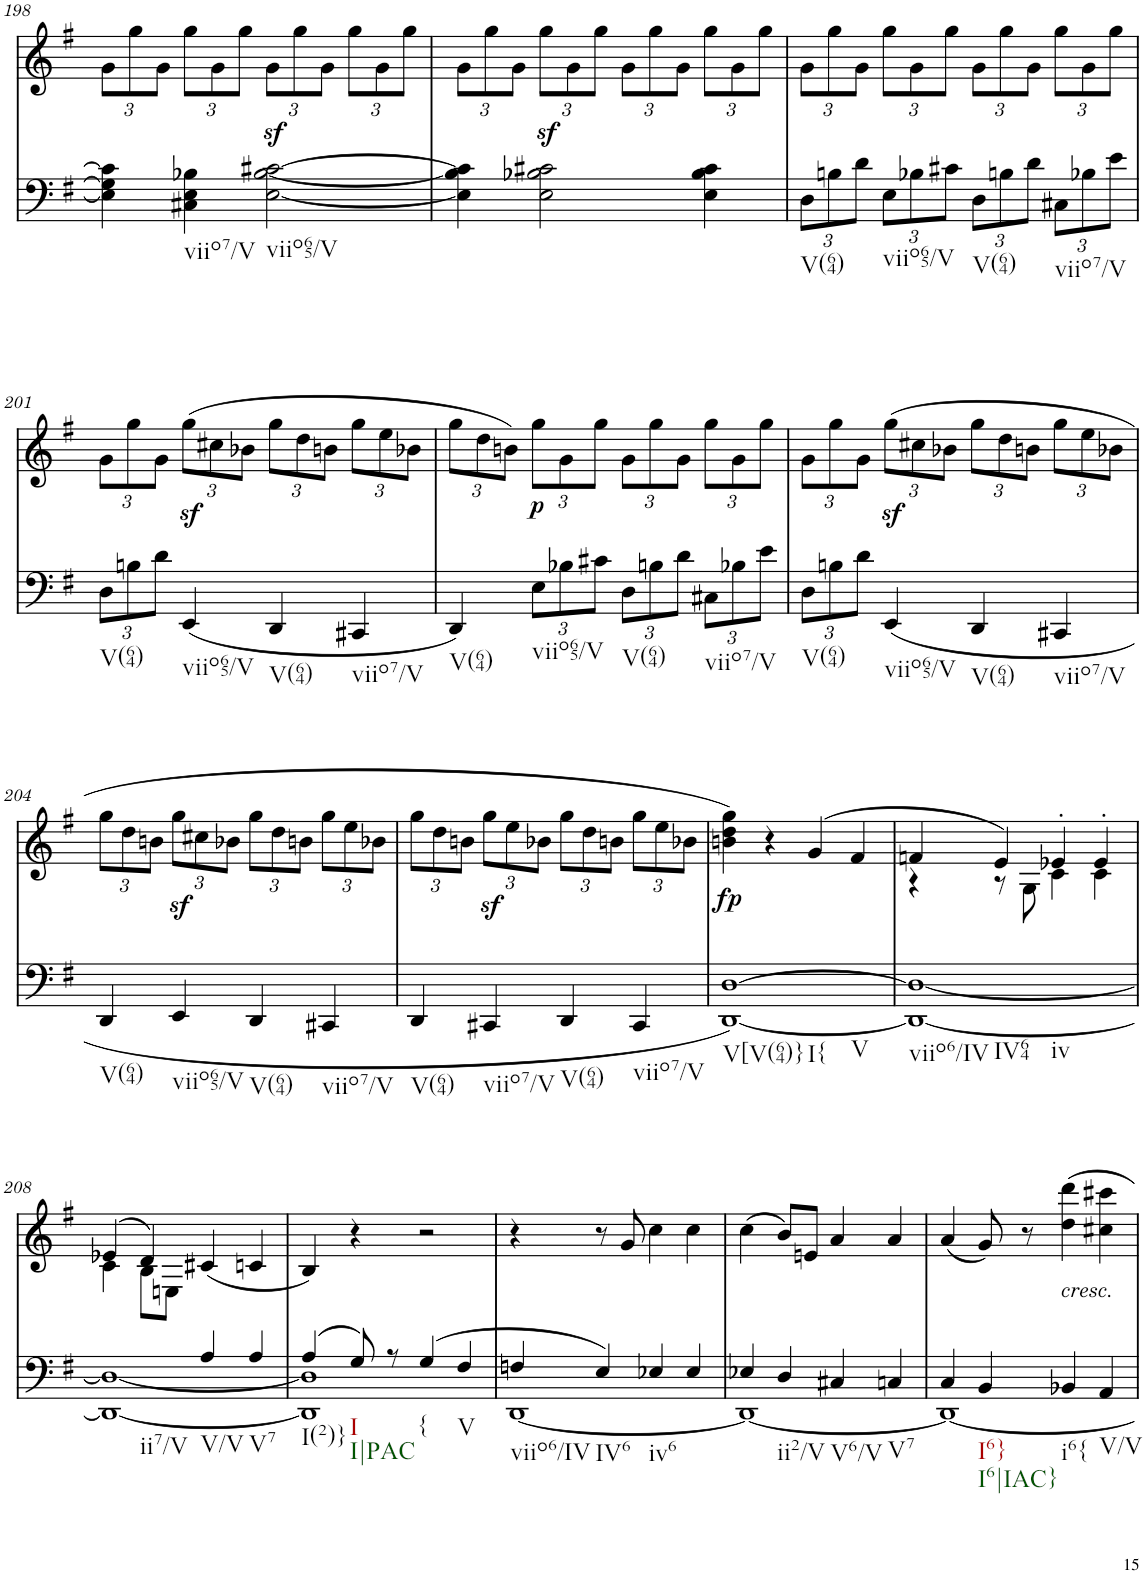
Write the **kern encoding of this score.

**kern	**kern	**text	**dynam
*part2	*part1	*part1	*part1
*staff2	*staff1	*staff1	*staff1
*I"piano	*I"piano	*	*
*I'Pno	*I'Pno	*	*
!!LO:PB:g=z
*clefF4	*clefF4	*	*
*k[f#]	*k[f#]	*	*
*G:	*G:	*	*
*M2/2	*M2/2	*	*
*met(c|)	*met(c|)	*	*
*	*Xbrackettup	*	*
=198	=198	=198	=198
4E\] 4G\] 4c\]	12g\L	.	.
.	12gg\	.	.
.	12g\J	.	.
!LO:TX:b:t=viio7/V	!	!	!
4C#X\ 4E\ 4B-X\	12gg\L	.	.
.	12g\	.	.
.	12gg\J	.	.
!LO:TX:b:t=viio65/V	!	!	!
[2E\ [2B-\ [2c#X\	12gz<\L	.	.
.	12gg\	.	.
.	12g\J	.	.
.	12gg\L	.	.
.	12g\	.	.
.	12gg\J	.	.
=199	=199	=199	=199
4E\] 4B-\] 4c#\]	12g\L	.	.
.	12gg\	.	.
.	12g\J	.	.
2E\ 2B-X\ 2c#X\	12ggz<\L	.	.
.	12g\	.	.
.	12gg\J	.	.
.	12g\L	.	.
.	12gg\	.	.
.	12g\J	.	.
4E\ 4B-\ 4c#\	12gg\L	.	.
.	12g\	.	.
.	12gg\J	.	.
=200	=200	=200	=200
*Xbrackettup	*	*	*
!LO:TX:b:t=V(64)	!	!	!
12D\L	12g\L	.	.
12Bn\	12gg\	.	.
12d\J	12g\J	.	.
!LO:TX:b:t=viio65/V	!	!	!
12E\L	12gg\L	.	.
12B-X\	12g\	.	.
12c#X\J	12gg\J	.	.
!LO:TX:b:t=V(64)	!	!	!
12D\L	12g\L	.	.
12Bn\	12gg\	.	.
12d\J	12g\J	.	.
!LO:TX:b:t=viio7/V	!	!	!
12C#X\L	12gg\L	.	.
12B-X\	12g\	.	.
12e\J	12gg\J	.	.
!!LO:LB:g=z
=201	=201	=201	=201
!LO:TX:b:t=V(64)	!	!	!
12D\L	12g\L	.	.
12Bn\	12gg\	.	.
12d\J	12g\J	.	.
!LO:TX:b:t=viio65/V	!	!	!
(4EE/	(12ggz<\L	.	.
.	12cc#X\	.	.
.	12b-X\J	.	.
!LO:TX:b:t=V(64)	!	!	!
4DD/	12gg\L	.	.
.	12dd\	.	.
.	12bn\J	.	.
!LO:TX:b:t=viio7/V	!	!	!
4CC#X/	12gg\L	.	.
.	12ee\	.	.
.	12b-X\J	.	.
=202	=202	=202	=202
!LO:TX:b:t=V(64)	!	!	!
4DD/)	12gg\L	.	.
.	12dd\	.	.
.	12bn\J)	.	.
!LO:TX:b:t=viio65/V	!	!	!
!	!	!LO:LY:b	!LO:DY:b
12E\L	12gg\L	p	p
12B-X\	12g\	.	.
12c#X\J	12gg\J	.	.
!LO:TX:b:t=V(64)	!	!	!
12D\L	12g\L	.	.
12Bn\	12gg\	.	.
12d\J	12g\J	.	.
!LO:TX:b:t=viio7/V	!	!	!
12C#X\L	12gg\L	.	.
12B-X\	12g\	.	.
12e\J	12gg\J	.	.
=203	=203	=203	=203
!LO:TX:b:t=V(64)	!	!	!
12D\L	12g\L	.	.
12Bn\	12gg\	.	.
12d\J	12g\J	.	.
!LO:TX:b:t=viio65/V	!	!	!
(<4EE/	(12ggz<\L	.	.
.	12cc#X\	.	.
.	12b-X\J	.	.
!LO:TX:b:t=V(64)	!	!	!
4DD/	12gg\L	.	.
.	12dd\	.	.
.	12bn\J	.	.
!LO:TX:b:t=viio7/V	!	!	!
4CC#X/	12gg\L	.	.
.	12ee\	.	.
.	12b-X\J	.	.
!!LO:LB:g=z
=204	=204	=204	=204
!LO:TX:b:t=V(64)	!	!	!
4DD/	12gg\L	.	.
.	12dd\	.	.
.	12bn\J	.	.
!LO:TX:b:t=viio65/V	!	!	!
4EE/	12ggz<\L	.	.
.	12cc#X\	.	.
.	12b-X\J	.	.
!LO:TX:b:t=V(64)	!	!	!
4DD/	12gg\L	.	.
.	12dd\	.	.
.	12bn\J	.	.
!LO:TX:b:t=viio7/V	!	!	!
4CC#X/	12gg\L	.	.
.	12ee\	.	.
.	12b-X\J	.	.
=205	=205	=205	=205
!LO:TX:b:t=V(64)	!	!	!
4DD/	12gg\L	.	.
.	12dd\	.	.
.	12bn\J	.	.
!LO:TX:b:t=viio7/V	!	!	!
4CC#X/	12ggz<\L	.	.
.	12ee\	.	.
.	12b-X\J	.	.
!LO:TX:b:t=V(64)	!	!	!
4DD/	12gg\L	.	.
.	12dd\	.	.
.	12bn\J	.	.
!LO:TX:b:t=viio7/V	!	!	!
4CC#/	12gg\L	.	.
.	12ee\	.	.
.	12b-X\J	.	.
=206	=206	=206	=206
!LO:TX:b:t=V[V(64)}	!	!	!
!LO:TX:b:t=I{	!	!	!
!LO:TX:b:t=V	!	!	!
!	!	!LO:LY:b	!LO:DY:b
[1DD [1D)	4bn\ 4dd\ 4gg\)	fp	fp
.	4r	.	.
.	(>4g/	.	.
.	4f#/	.	.
=207	=207	=207	=207
*	*^	*	*
!LO:TX:b:t=viio6/IV	!	!	!	!
!LO:TX:b:t=IV64	!	!	!	!
!LO:TX:b:t=iv	!	!	!	!
1DD_ 1D_	4fn/	4r	.	.
.	4e/)	8r	.	.
.	.	8G\	.	.
.	4e-X'/	4c\	.	.
.	4e-'/	4c\	.	.
!!LO:LB:g=z	!!
=208	=208	=208	=208	=208
*^	*	*	*	*
!LO:TX:b:t=ii7/V	!	!	!	!	!
2ryy	1DD_ 1D_	(4e-X/	4c\	.	.
.	.	4d/)	8B\L	.	.
.	.	.	8En\J	.	.
!LO:TX:b:t=V/V	!	!	!	!	!
4A/	.	(4c#X/	2ryy	.	.
!LO:TX:b:t=V7	!	!	!	!	!
4A/	.	4cn/	.	.	.
*	*	*v	*v	*	*
=209	=209	=209	=209	=209
!LO:TX:b:t=I(2)}	!	!	!	!
(4A/	1DD] 1D]	4B/)	.	.
!LO:TX:b:t=I	!	!	!	!
!LO:TX:b:t=I|PAC	!	!	!	!
8G/)	.	4r	.	.
8r	.	.	.	.
!LO:TX:b:t={	!	!	!	!
(4G/	.	2r	.	.
!LO:TX:b:t=V	!	!	!	!
4F#/	.	.	.	.
=210	=210	=210	=210	=210
!LO:TX:b:t=viio6/IV	!	!	!	!
4Fn/	[1DD	4r	.	.
!LO:TX:b:t=IV6	!	!	!	!
4E/)	.	8r	.	.
.	.	8g/	.	.
!LO:TX:b:t=iv6	!	!	!	!
4E-X/	.	4cc\	.	.
4E-/	.	4cc\	.	.
=211	=211	=211	=211	=211
4E-X/	1DD_	(4cc\	.	.
!LO:TX:b:t=ii2/V	!	!	!	!
4D/	.	8b/L)	.	.
.	.	8en/J	.	.
!LO:TX:b:t=V6/V	!	!	!	!
4C#X/	.	4a/	.	.
!LO:TX:b:t=V7	!	!	!	!
4Cn/	.	4a/	.	.
=212	=212	=212	=212	=212
4C/	1DD_	(4a/	.	.
!LO:TX:b:t=I6}	!	!	!	!
!LO:TX:b:t=I6|IAC}	!	!	!	!
4BB/	.	8g/)	.	.
.	.	8r	.	.
!	!	!LO:TX:b:i:t=cresc.	!	!
!LO:TX:b:t=i6{	!	!	!	!
!	!	!	!LO:LY:b	!
4BB-X/	.	4dd\ 4ddd\	<	.
!LO:TX:b:t=V/V	!	!	!	!
4AA/	.	4cc#X\ 4ccc#X\	.	.
*v	*v	*	*	*
=	=	=	=
*-	*-	*-	*-
